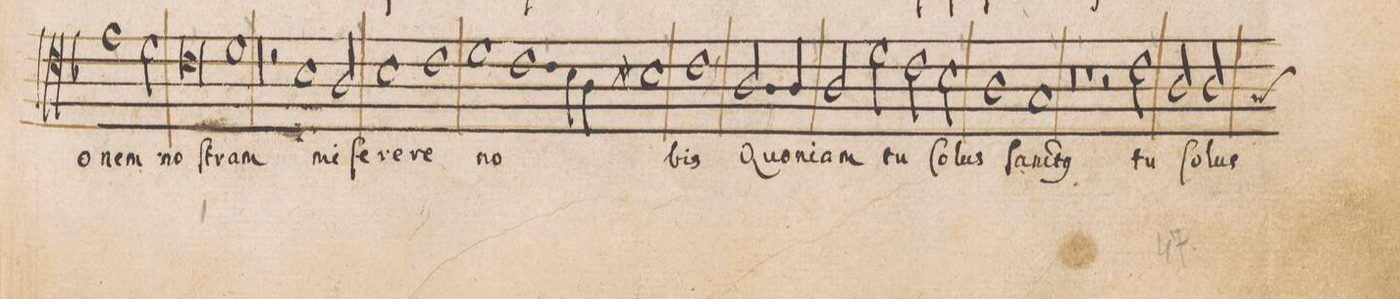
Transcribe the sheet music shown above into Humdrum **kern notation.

**kern	**text
*I"ALTVS	*
*clefC4	*
*k[b-]	*
*met(C|)	*
*M2/1	*
1e\	-o-
=70-	=70-
2d\	-nem
0c	noſ-
=71-	=71-
1d	-tram
=72-	=72-
0r	.
=73-	=73-
0r	.
=74-	=74-
2r	.
1B-	mi-
2A/	ſe-
=75-	=75-
1B-	-re-
1c	-re
=76-	=76-
1d	no-
1.c	.
=77-	=77-
4B-\	.
4A\	.
1Bn	.
=78-	=78-
1c,	-bis
2.A/	Quo-
4A/	-ni-
=79-	=79-
2A/	-am
2d\	tu
2c\	ſo-
2B-\	-lus
=80-	=80-
1A	San-
1G	-ct(us)
=81-	=81-
0r	.
=82-	=82-
1r	.
2r	.
2c\	tu
=83-	=83-
2A/	ſo-
*custos:G	*
2A/	-lus
*-	*-
